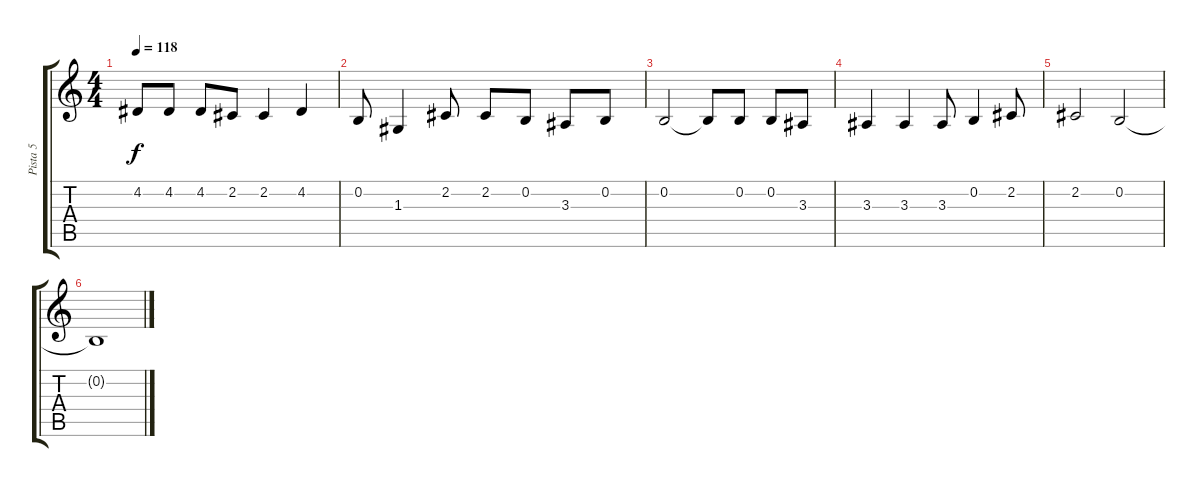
\track ("Pista 5" "Pista 5") {instrument electricgrandpiano}
\staff {score tabs}
\tuning (E4 B3 G3 D3 A2 E2) {hide}
\ts (4 4)
\tempo 118
\clef g2
\ks c
4.2.8{dy f} 4.2.8 4.2.8 2.2.8 2.2.4 4.2.4 |
0.2.8 1.3.4 2.2.8 2.2.8 0.2.8 3.3.8 0.2.8 |
0.2.2 0.2{t}.8 0.2.8 0.2.8 3.3.8 |
3.3.4 3.3.4 3.3.8 0.2.4 2.2.8 |
2.2.2 0.2.2 |
0.2{t}.1
